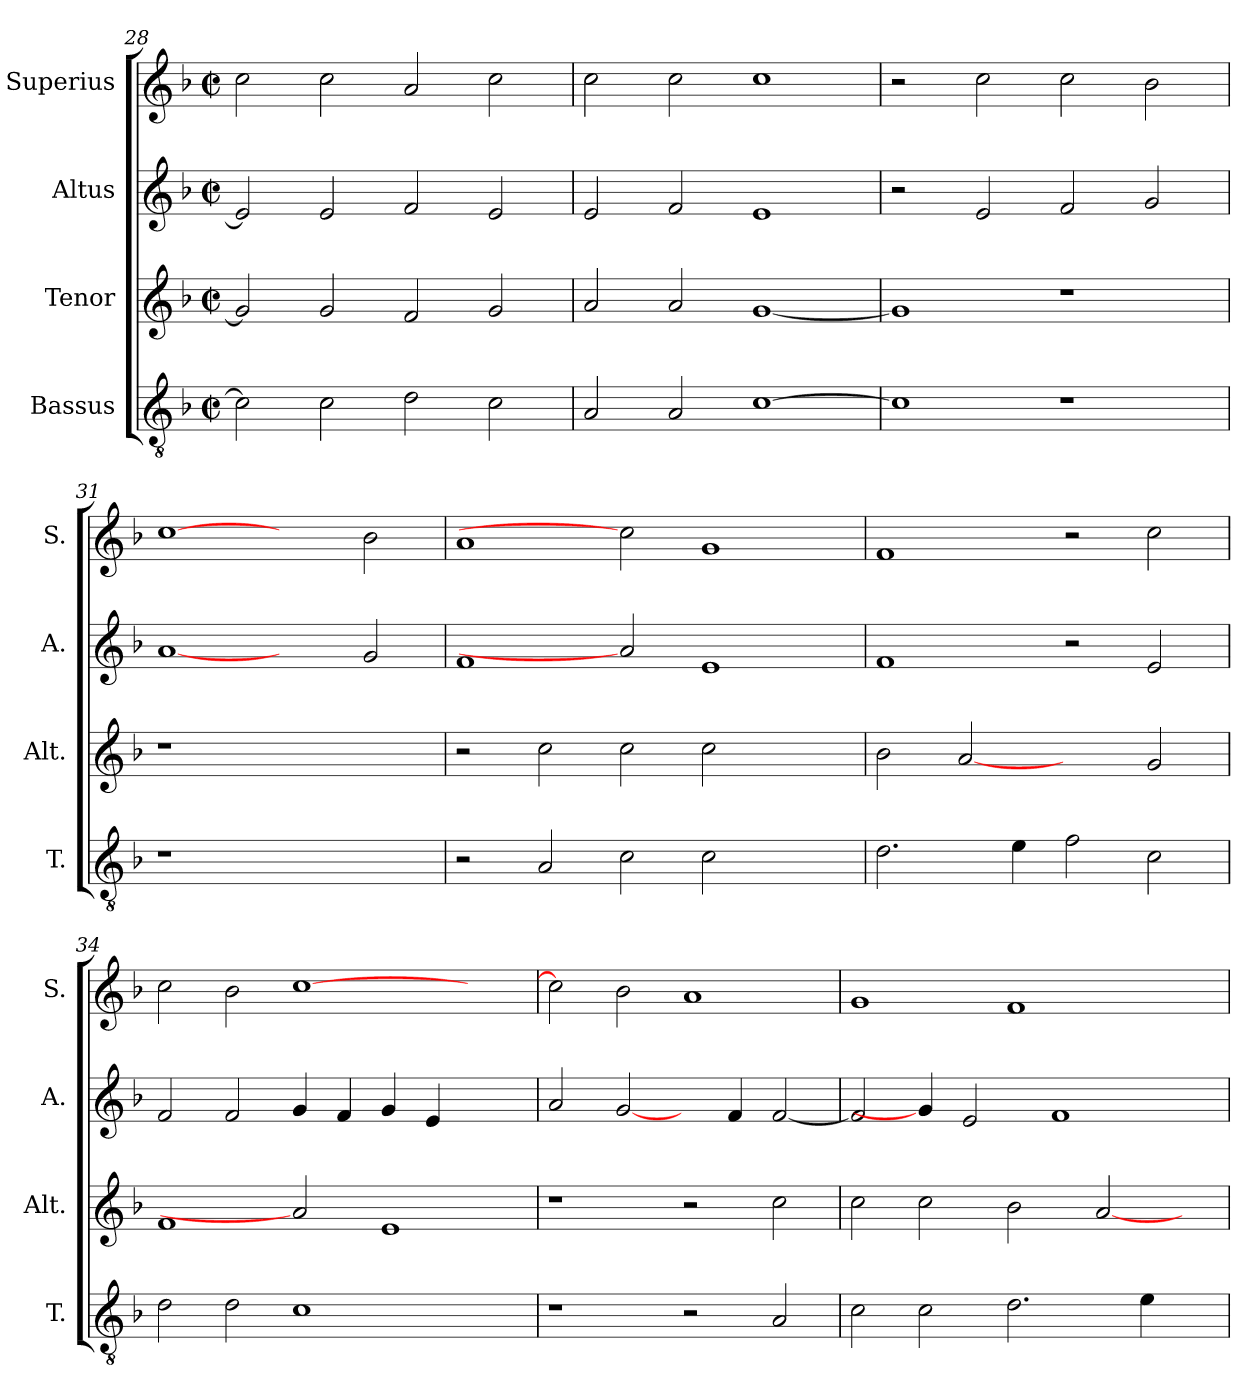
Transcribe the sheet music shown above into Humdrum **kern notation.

**kern	**kern	**kern	**kern
*part4	*part3	*part2	*part1
*staff4	*staff3	*staff2	*staff1
*I"Bassus	*I"Tenor	*I"Altus	*I"Superius
*I'T.	*I'Alt.	*I'A.	*I'S.
*clefGv2	*clefG2	*clefG2	*clefG2
*ITrd7c12	*	*	*
*k[b-]	*k[b-]	*k[b-]	*k[b-]
*F:	*F:	*F:	*F:
*M2/2	*M2/2	*M2/2	*M2/2
*met(c|)	*met(c|)	*met(c|)	*met(c|)
=28	=28	=28	=28
2Ci\]	2gi/]	2ei/]	2cci\
2Ci\	2gi/	2ei/	2cci\
2Di\	2fi/	2fi/	2ai/
2Ci\	2gi/	2ei/	2cci\
=29	=29	=29	=29
2AAi/	2ai/	2ei/	2cci\
2AAi/	2ai/	2fi/	2cci\
[>1Ci	[<1gi	1ei	1cci
=30	=30	=30	=30
1Ci]	1gi]	2r	2r
.	.	2ei/	2cci\
1r	1r	2fi/	2cci\
.	.	2gi/	2b-i\
=31	=31	=31	=31
!LO:N:vis=1	!LO:N:vis=1	!	!
1r	1r	[1ai	[1cci
1ryy	1ryy	2ryy	2ryy
.	.	2gi/	2b-i\
!!LO:PB:g=z
=32	=32	=32	=32
2r	2r	1fi	1ai
2AAi/	2cci\	.	.
2Ci\	2cci\	2ai]	2cci]
2Ci\	2cci\	1ei	1gi
2ryy	2ryy	.	.
=33	=33	=33	=33
2.Di\	2b-i\	1fi	1fi
.	[2ai	.	.
4Ei\	.	.	.
2Fi\	2ryy	2r	2r
2Ci\	2gi/	2ei/	2cci\
=34	=34	=34	=34
2Di\	1fi	2fi/	2cci\
2Di\	.	2fi/	2b-i\
1Ci	2ai]	4gi/	[>1cci
.	.	4fi/	.
.	1ei	4gi/	.
.	.	4ei/	.
2ryy	.	2ryy	2ryy
=35	=35	=35	=35
1r	1r	2ai/	2cci\]
.	.	[2gi/	2b-i\
2r	2r	4ryy	1ai
.	.	4fi/	.
2AAi/	2cci\	[<2fi/	.
=36	=36	=36	=36
2Ci\	2cci\	2fi/]	1gi
2Ci\	2cci\	4gi/]	.
.	.	2ei/	.
2.Di\	2b-i\	.	1fi
.	.	1fi	.
.	[<2ai/	.	.
4Ei\	.	.	.
4ryy	4ryy	.	4ryy
=	=	=	=
*-	*-	*-	*-
